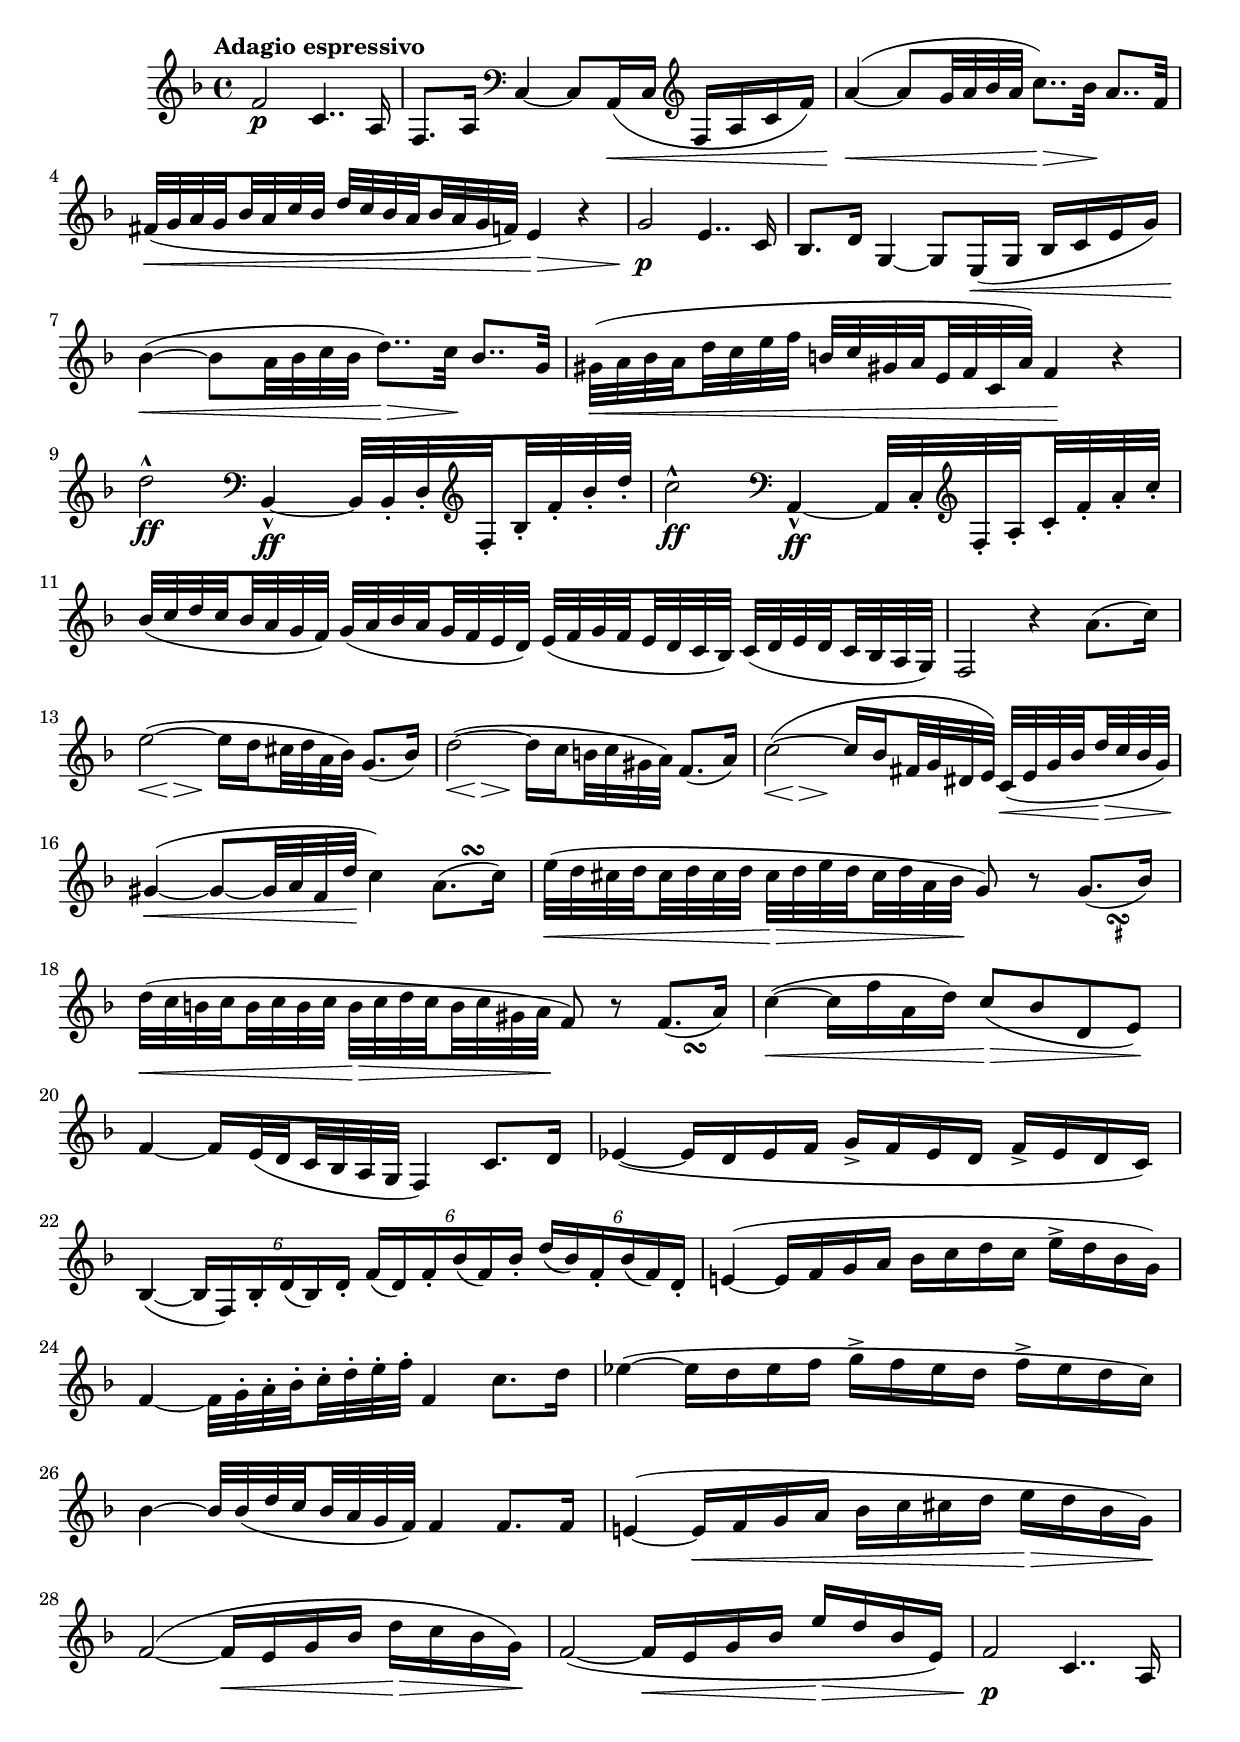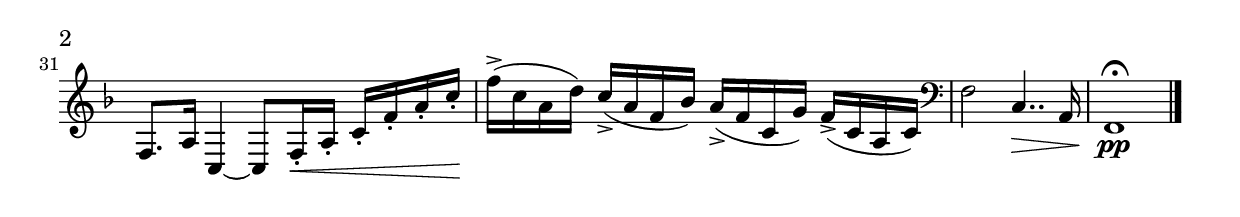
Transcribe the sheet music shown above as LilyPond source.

\version "2.24.0"

\version "2.24.0"

#(define subdivide-beams (define-music-function (baseMoment beatStructure music) (rational? list? ly:music?)
#{
  \set subdivideBeams = ##t
  \set baseMoment = #(ly:make-moment baseMoment)
  \set beatStructure = #beatStructure
  #music
  \unset beatStructure
  \unset baseMoment
  \unset subdivideBeams
#}))

\include "../turn-markup.ily"
\include "settings.ily"

\relative {
  \language "english"

  \transposition f

  \tempo "Adagio espressivo"

  \key f \major
  \time 4/4

  f'2 \p c4.. a16 |
  f8. a16 \clef \bass-clef-name c,4~8 a16( \< c #(if (not (string=? bass-clef-name "bass^8")) #{ \clef "treble" #}) f a c f) |
  #(if (string=? bass-clef-name "bass^8") #{ \clef "treble" #}) a4~( \< a8 g32 a b-flat a c8..) \> b-flat32 \! a8.. f32 |
  \subdivide-beams #1/8 2,2,2,2 { f-sharp32( \< g a g b-flat a c b-flat d c b-flat a b-flat a g f) } e4 \> r |
  g2 \p e4.. c16 |
  b-flat8. d16 g,4~8 e16( \< g b-flat c e g) |
  b-flat4~( \< b-flat8 a32 b-flat c b-flat d8..) \> c32 \! b-flat8.. g32 |
  \subdivide-beams #1/8 2,2,2,2 { g-sharp32( \< a b-flat a d c e f b, c g-sharp! a e f c a') } f4 \! r |
  d'2-^ \ff \clef \bass-clef-name b-flat,,4-^~ \ff \subdivide-beams #1/8 2,2,2,2 { b-flat32 b-flat-. d-. #(if (not (string=? bass-clef-name "bass^8")) #{ \clef "treble" #}) f-. b-flat-. #(if (string=? bass-clef-name "bass^8") #{ \clef "treble" #}) f'-. b-flat-. d-. } |
  c2-^ \ff \clef \bass-clef-name a,,4-^~ \ff \subdivide-beams #1/8 2,2,2,2 { a32 c-. #(if (not (string=? bass-clef-name "bass^8")) #{ \clef "treble" #}) f-. a-. c-. #(if (string=? bass-clef-name "bass^8") #{ \clef "treble" #}) f-. a-. c-. } |
  \subdivide-beams #1/8 2,2,2,2 { b-flat32( c d c b-flat a g f) g( a b-flat a g f e d) e( f g f e d c b-flat) c( d e d c b-flat a g) } |
  f2 r4 a'8.( c16) |

  <<
    { e2~( }
    {
      \override Hairpin.minimum-length = #3
      s4*2/3 \< s \> s \!
      \revert Hairpin.minimum-length
    }
  >> \subdivide-beams #1/8 2,2,2,2 { e16 d c-sharp32 d a b-flat) } g8.( b-flat16) |
  <<
    { d2~( }
    {
      \override Hairpin.minimum-length = #3
      s4*2/3 \< s \> s \!
      \revert Hairpin.minimum-length
    }
  >> \subdivide-beams #1/8 2,2,2,2 { d16 c b32 c g-sharp a) } f8.( a16) |
  <<
    { c2~( }
    {
      \override Hairpin.minimum-length = #3
      s4*2/3 \< s \> s \!
      \revert Hairpin.minimum-length
    }
  >> \subdivide-beams #1/8 2,2,2,2 { c16 b-flat f-sharp32 g d-sharp e) c( \< e g b-flat d \> c b-flat g) } |
  g-sharp4~( \< g-sharp8~32 a f d' \! c4)
    <<
      { a8.( c16) }
      { s8 s^\turn-markup }
    >> |

  \subdivide-beams #1/8 2,2,2,2 { e32( \< d c-sharp d c-sharp d c-sharp d c-sharp \> d e d c-sharp d a b-flat \! } g8) r
    <<
      { g8.( b-flat16) }
      { s8 s_#(turn-with-accidentals (markup #:null) (markup #:sharp)) }
    >> |
  \subdivide-beams #1/8 2,2,2,2 { d32( \< c b c b c b c b \> c d c b c g-sharp a \! } f8) r
    <<
      { f8.( a16) }
      { s8 s_\turn-markup }
    >> |
  c4~( \< c16 f a, d) c8( \> b-flat d, e) \! |
  f4~ \subdivide-beams #1/8 2,2,2,2 { f16 e32( d c b-flat a g } f4) c'8. d16 |

  e-flat4~( e-flat16 d e-flat f g-> f e-flat d f-> e-flat d c) |
  b-flat4~( \tuplet 6/4 4 { b-flat16 f) b-flat-. d( b-flat) d-. f( d) f-. b-flat( f) b-flat-. d( b-flat) f-. b-flat( f) d-. }
  \override Script.avoid-slur = #'inside
  e!4~( e16 f g a b-flat c d c e-> d b-flat g) |
  \revert Script.avoid-slur
  f4~ \subdivide-beams #1/8 2,2,2,2 { 32 g-. a-. b-flat-. c-. d-. e-. f-. } f,4 c'8. d16 |

  e-flat4~( e-flat16 d e-flat f g-> f e-flat d f-> e-flat d c) |
  b-flat4~ \subdivide-beams #1/8 2,2,2,2 { 32 b-flat( d c b-flat a g f) } f4 f8. f16 |
  e!4~( e16 \< f g a b-flat c c-sharp d e \> d b-flat g) \! |
  f2~( f16 \< e g b-flat d \> c b-flat g) \! |
  f2~( f16 \< e g b-flat e \> d b-flat e,) |

  f2 \p c4.. a16 |
  f8. a16 c,4~8 f16-. \< a-. c-. f-. a-. c-. \! |
  f16->( c a d) c->( a f b-flat) a->( f c g') f->( c a c) |
  \clef \bass-clef-name f,2 c4.. \> a16 |
  f1\fermata \pp | \bar "|."
}
